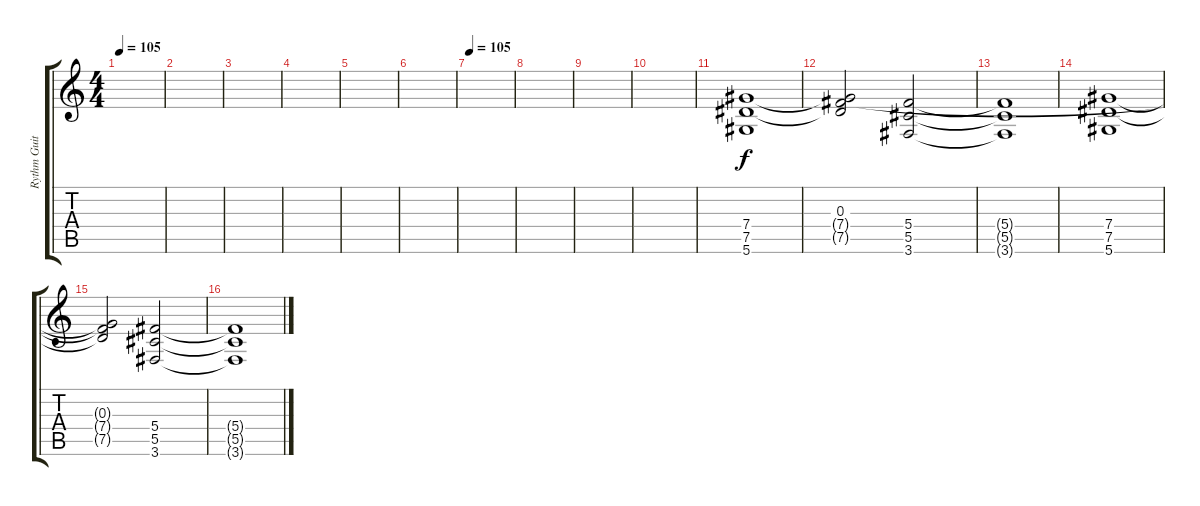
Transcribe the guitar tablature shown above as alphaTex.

\track ("Rythm Guitar For The Little Solo" "Rythm Guit") {instrument distortionguitar}
\staff {score tabs}
\tuning (Eb4 Bb3 Gb3 Db3 Ab2 Eb2) {hide}
\ts (4 4)
\tempo 105
\clef g2
\ks c
|
|
|
|
|
|
\tempo 105
|
|
|
|
(7.4 7.5 5.6).1 |
(0.3 7.4{t} 7.5{t}).2 (5.4 5.5 3.6).2 |
(5.4{t} 5.5{t} 3.6{t}).1 |
(7.4 7.5 5.6).1 |
(0.3{t} 7.4{t} 7.5{t}).2 (5.4 5.5 3.6).2 |
(5.4{t} 5.5{t} 3.6{t}).1
